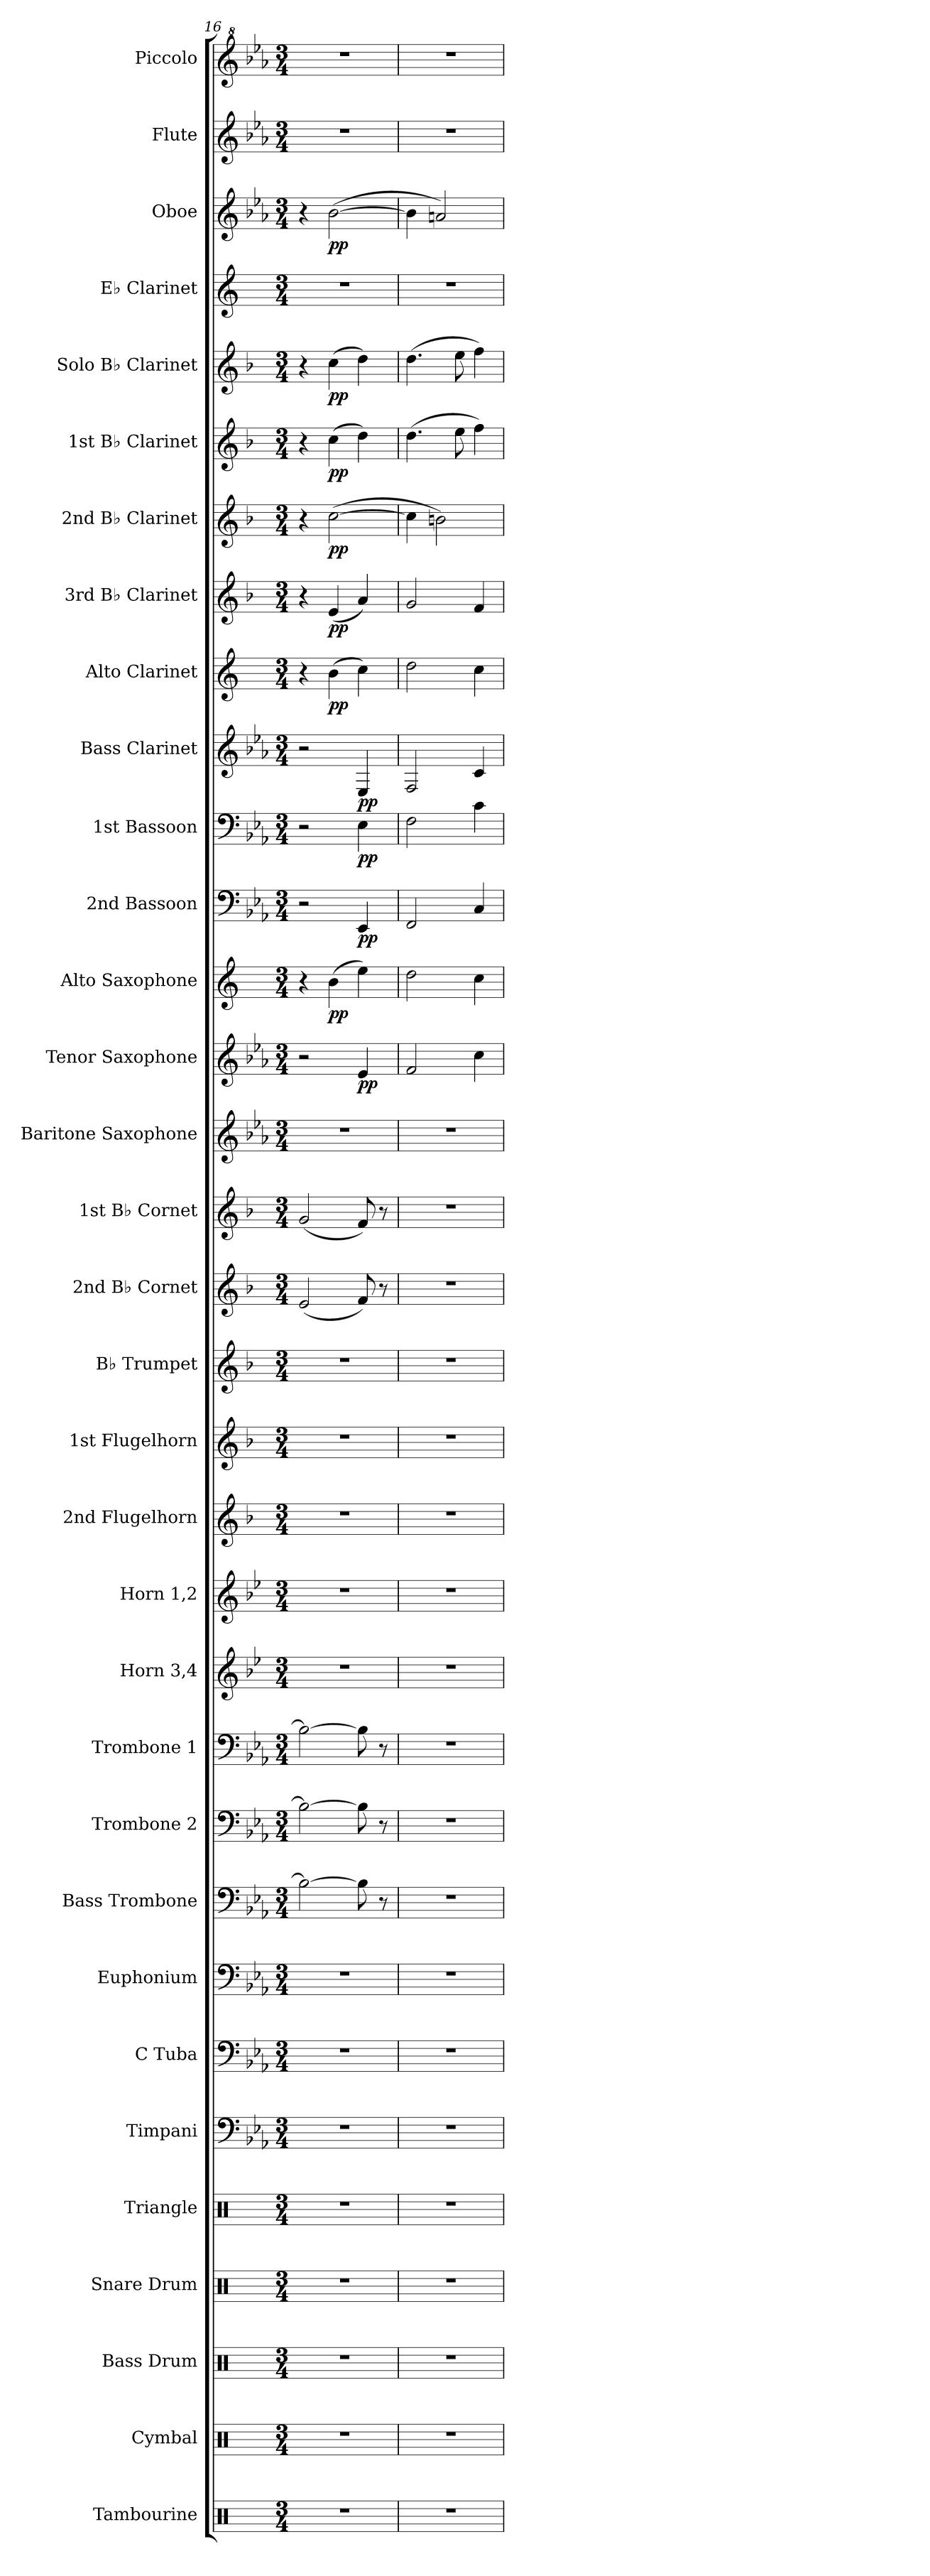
**kern	**kern	**kern	**kern	**kern	**kern	**kern	**kern	**kern	**kern	**kern	**kern	**kern	**kern	**kern	**kern	**kern	**kern	**kern	**kern	**dynam	**kern	**dynam	**kern	**dynam	**kern	**dynam	**kern	**dynam	**kern	**dynam	**kern	**dynam	**kern	**dynam	**kern	**dynam	**kern	**dynam	**kern	**kern	**dynam	**kern	**kern
*part33	*part32	*part31	*part30	*part29	*part28	*part27	*part26	*part25	*part24	*part23	*part22	*part21	*part20	*part19	*part18	*part17	*part16	*part15	*part14	*part14	*part13	*part13	*part12	*part12	*part11	*part11	*part10	*part10	*part9	*part9	*part8	*part8	*part7	*part7	*part6	*part6	*part5	*part5	*part4	*part3	*part3	*part2	*part1
*staff33	*staff32	*staff31	*staff30	*staff29	*staff28	*staff27	*staff26	*staff25	*staff24	*staff23	*staff22	*staff21	*staff20	*staff19	*staff18	*staff17	*staff16	*staff15	*staff14	*staff14	*staff13	*staff13	*staff12	*staff12	*staff11	*staff11	*staff10	*staff10	*staff9	*staff9	*staff8	*staff8	*staff7	*staff7	*staff6	*staff6	*staff5	*staff5	*staff4	*staff3	*staff3	*staff2	*staff1
*I"Tambourine	*I"Cymbal	*I"Bass Drum	*I"Snare Drum	*I"Triangle	*I"Timpani	*I"C Tuba	*I"Euphonium	*I"Bass Trombone	*I"Trombone 2	*I"Trombone 1	*I"Horn 3,4	*I"Horn 1,2	*I"2nd Flugelhorn	*I"1st Flugelhorn	*I"B♭ Trumpet	*I"2nd B♭ Cornet	*I"1st B♭ Cornet	*I"Baritone Saxophone	*I"Tenor Saxophone	*	*I"Alto Saxophone	*	*I"2nd Bassoon	*	*I"1st Bassoon	*	*I"Bass Clarinet	*	*I"Alto Clarinet	*	*I"3rd B♭ Clarinet	*	*I"2nd B♭ Clarinet	*	*I"1st B♭ Clarinet	*	*I"Solo B♭ Clarinet	*	*I"E♭ Clarinet	*I"Oboe	*	*I"Flute	*I"Piccolo
*I'Tamb.	*I'Cym.	*I'B. Dr.	*I'Sn. Dr.	*I'Trgl.	*I'Timp.	*I'C Tu.	*I'Eu.	*I'B. Trb.	*I'Trb. 2	*I'Trb. 1	*I'Hn. 3,4	*I'Hn. 1,2	*I'2nd Flghn.	*I'1st Flghn.	*I'B♭ Tpt.	*I'2nd B♭ Cnt.	*I'1st B♭ Cnt.	*I'Bar. Sax.	*I'T. Sax.	*	*I'A. Sax.	*	*I'2nd Bsn.	*	*I'1st Bsn.	*	*I'B. Cl.	*	*I'A. Cl.	*	*I'3rd B♭ Cl.	*	*I'2nd B♭ Cl.	*	*I'1st B♭ Cl.	*	*I'Solo B♭ Cl.	*	*I'E♭ Cl.	*I'Ob.	*	*I'Fl.	*I'Picc.
!!LO:PB:g=z
*clefX	*clefX	*clefX	*clefX	*clefX	*clefF4	*clefF4	*clefF4	*clefF4	*clefF4	*clefF4	*clefG2	*clefG2	*clefG2	*clefG2	*clefG2	*clefG2	*clefG2	*clefG2	*clefG2	*	*clefG2	*	*clefF4	*	*clefF4	*	*clefG2	*	*clefG2	*	*clefG2	*	*clefG2	*	*clefG2	*	*clefG2	*	*clefG2	*clefG2	*	*clefG2	*clefG^2
*	*	*	*	*	*	*	*	*	*	*	*ITrd4c7	*ITrd4c7	*ITrd1c2	*ITrd1c2	*ITrd1c2	*ITrd1c2	*ITrd1c2	*ITrd12c21	*ITrd8c14	*	*ITrd5c9	*	*	*	*	*	*ITrd8c14	*	*ITrd5c9	*	*ITrd1c2	*	*ITrd1c2	*	*ITrd1c2	*	*ITrd1c2	*	*ITrd-2c-3	*	*	*	*ITrd-7c-12
*k[]	*k[]	*k[]	*k[]	*k[]	*k[b-e-a-]	*k[b-e-a-]	*k[b-e-a-]	*k[b-e-a-]	*k[b-e-a-]	*k[b-e-a-]	*k[b-e-a-]	*k[b-e-a-]	*k[b-e-a-]	*k[b-e-a-]	*k[b-e-a-]	*k[b-e-a-]	*k[b-e-a-]	*k[b-e-a-]	*k[b-e-a-]	*	*k[b-e-a-]	*	*k[b-e-a-]	*	*k[b-e-a-]	*	*k[b-e-a-]	*	*k[b-e-a-]	*	*k[b-e-a-]	*	*k[b-e-a-]	*	*k[b-e-a-]	*	*k[b-e-a-]	*	*k[b-e-a-]	*k[b-e-a-]	*	*k[b-e-a-]	*k[b-e-a-]
*C:	*C:	*C:	*C:	*C:	*E-:	*E-:	*E-:	*E-:	*E-:	*E-:	*E-:	*E-:	*E-:	*E-:	*E-:	*E-:	*E-:	*E-:	*E-:	*	*E-:	*	*E-:	*	*E-:	*	*E-:	*	*E-:	*	*E-:	*	*E-:	*	*E-:	*	*E-:	*	*E-:	*E-:	*	*E-:	*E-:
*M3/4	*M3/4	*M3/4	*M3/4	*M3/4	*M3/4	*M3/4	*M3/4	*M3/4	*M3/4	*M3/4	*M3/4	*M3/4	*M3/4	*M3/4	*M3/4	*M3/4	*M3/4	*M3/4	*M3/4	*	*M3/4	*	*M3/4	*	*M3/4	*	*M3/4	*	*M3/4	*	*M3/4	*	*M3/4	*	*M3/4	*	*M3/4	*	*M3/4	*M3/4	*	*M3/4	*M3/4
=16	=16	=16	=16	=16	=16	=16	=16	=16	=16	=16	=16	=16	=16	=16	=16	=16	=16	=16	=16	=16	=16	=16	=16	=16	=16	=16	=16	=16	=16	=16	=16	=16	=16	=16	=16	=16	=16	=16	=16	=16	=16	=16	=16
2.r	2.r	2.r	2.r	2.r	2.r	2.r	2.r	2B-\_	2B-\_	2B-\_	2.r	2.r	2.r	2.r	2.r	(2d/	(2f/	2.r	2r	.	4r	.	2r	.	2r	.	2r	.	4r	.	4r	.	4r	.	4r	.	4r	.	2.r	4r	.	2.r	2.r
!	!	!	!	!	!	!	!	!	!	!	!	!	!	!	!	!	!	!	!	!	!	!LO:DY:b	!	!	!	!	!	!	!	!LO:DY:b	!	!LO:DY:b	!	!LO:DY:b	!	!LO:DY:b	!	!LO:DY:b	!	!	!LO:DY:b	!	!
.	.	.	.	.	.	.	.	.	.	.	.	.	.	.	.	.	.	.	.	.	(4d\	pp	.	.	.	.	.	.	(4d\	pp	(4d/	pp	([2b-\	pp	(4b-\	pp	(4b-\	pp	.	([2b-\	pp	.	.
!	!	!	!	!	!	!	!	!	!	!	!	!	!	!	!	!	!	!	!	!LO:DY:b	!	!	!	!LO:DY:b	!	!LO:DY:b	!	!LO:DY:b	!	!	!	!	!	!	!	!	!	!	!	!	!	!	!
.	.	.	.	.	.	.	.	8B-\]	8B-\]	8B-\]	.	.	.	.	.	8e-/)	8e-/)	.	4E-/	pp	4g\)	.	4EE-/	pp	4E-\	pp	4EE-/	pp	4e-\)	.	4g/)	.	.	.	4cc\)	.	4cc\)	.	.	.	.	.	.
.	.	.	.	.	.	.	.	8r	8r	8r	.	.	.	.	.	8r	8r	.	.	.	.	.	.	.	.	.	.	.	.	.	.	.	.	.	.	.	.	.	.	.	.	.	.
=17	=17	=17	=17	=17	=17	=17	=17	=17	=17	=17	=17	=17	=17	=17	=17	=17	=17	=17	=17	=17	=17	=17	=17	=17	=17	=17	=17	=17	=17	=17	=17	=17	=17	=17	=17	=17	=17	=17	=17	=17	=17	=17	=17
2.r	2.r	2.r	2.r	2.r	2.r	2.r	2.r	2.r	2.r	2.r	2.r	2.r	2.r	2.r	2.r	2.r	2.r	2.r	2F/	.	2f\	.	2FF/	.	2F\	.	2FF/	.	2f\	.	2f/	.	4b-\]	.	(4.cc\	.	(4.cc\	.	2.r	4b-\]	.	2.r	2.r
.	.	.	.	.	.	.	.	.	.	.	.	.	.	.	.	.	.	.	.	.	.	.	.	.	.	.	.	.	.	.	.	.	2an\)	.	.	.	.	.	.	2an/)	.	.	.
.	.	.	.	.	.	.	.	.	.	.	.	.	.	.	.	.	.	.	.	.	.	.	.	.	.	.	.	.	.	.	.	.	.	.	8dd\	.	8dd\	.	.	.	.	.	.
.	.	.	.	.	.	.	.	.	.	.	.	.	.	.	.	.	.	.	4c\	.	4e-\	.	4C/	.	4c\	.	4C/	.	4e-\	.	4e-/	.	.	.	4ee-\)	.	4ee-\)	.	.	.	.	.	.
=	=	=	=	=	=	=	=	=	=	=	=	=	=	=	=	=	=	=	=	=	=	=	=	=	=	=	=	=	=	=	=	=	=	=	=	=	=	=	=	=	=	=	=
*-	*-	*-	*-	*-	*-	*-	*-	*-	*-	*-	*-	*-	*-	*-	*-	*-	*-	*-	*-	*-	*-	*-	*-	*-	*-	*-	*-	*-	*-	*-	*-	*-	*-	*-	*-	*-	*-	*-	*-	*-	*-	*-	*-
